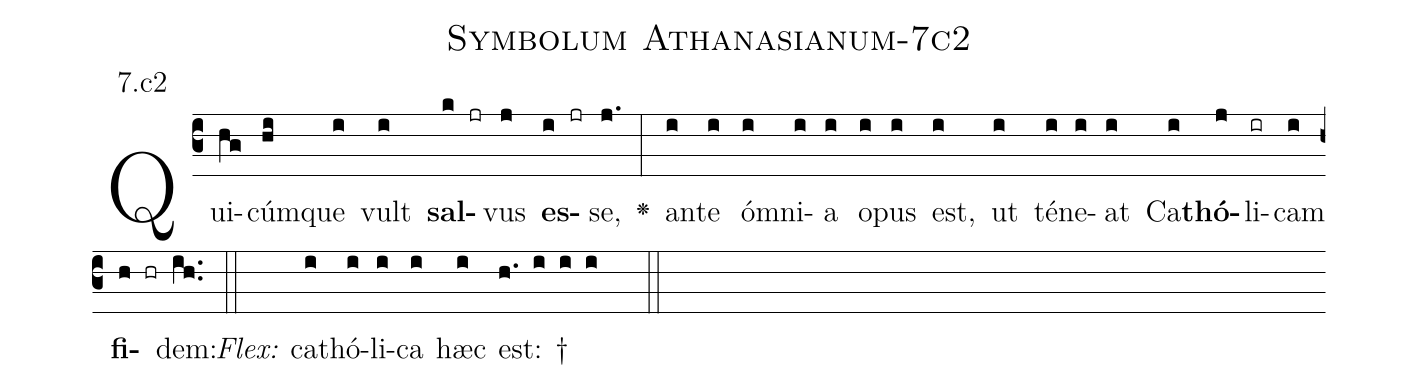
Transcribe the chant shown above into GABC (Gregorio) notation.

name: Symbolum Athanasianum-7c2;
annotation: 7.c2;
%%
(c3)Qui(hg)cúm(hi)que(i) vult(i) <b>sal</b>(k jr)vus(j) <b>es</b>(i jr)se,(j.) <v>\greheightstar</v>(:) an(i)te(i) óm(i)ni(i)a(i) o(i)pus(i) est,(i) ut(i) té(i)ne(i)at(i) Ca(i)<b>thó</b>(j)li(ir)cam(i) <b>fi</b>(h hr)dem:(ih..) (::)
<i>Flex:</i>()  ca(i)thó(i)li(i)ca(i) hæc(i) est: †(h. i i i  ::)

%E(i) u(i) o(j) u(i) a(h) e.(ih..) (::)
